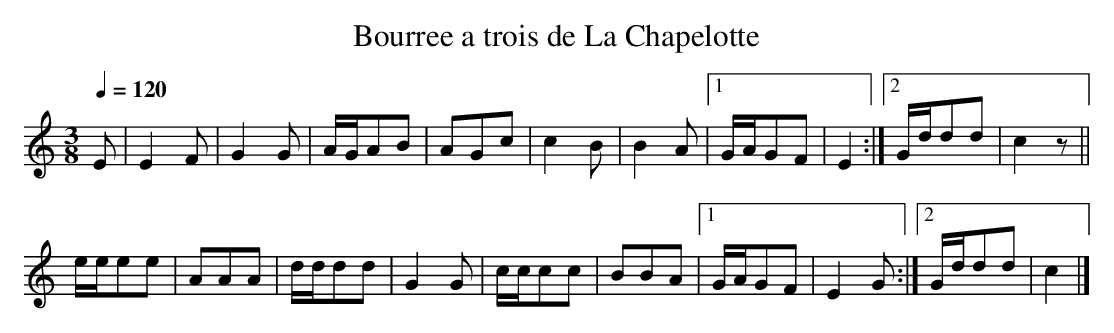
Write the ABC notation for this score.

X:1
T:Bourree a trois de La Chapelotte
M:3/8
L:1/8
Q:1/4=120
K:C
E|E2   F|G2G|A/G/AB|AGc|c2   B|B2A|[1 G/A/GF|E2 :|\
                                   [2 G/d/dd|c2z||
  e/e/ee|AAA|d/d/dd|G2G|c/c/cc|BBA|[1 G/A/GF|E2G:|\
                                   [2 G/d/dd|c2 |]
